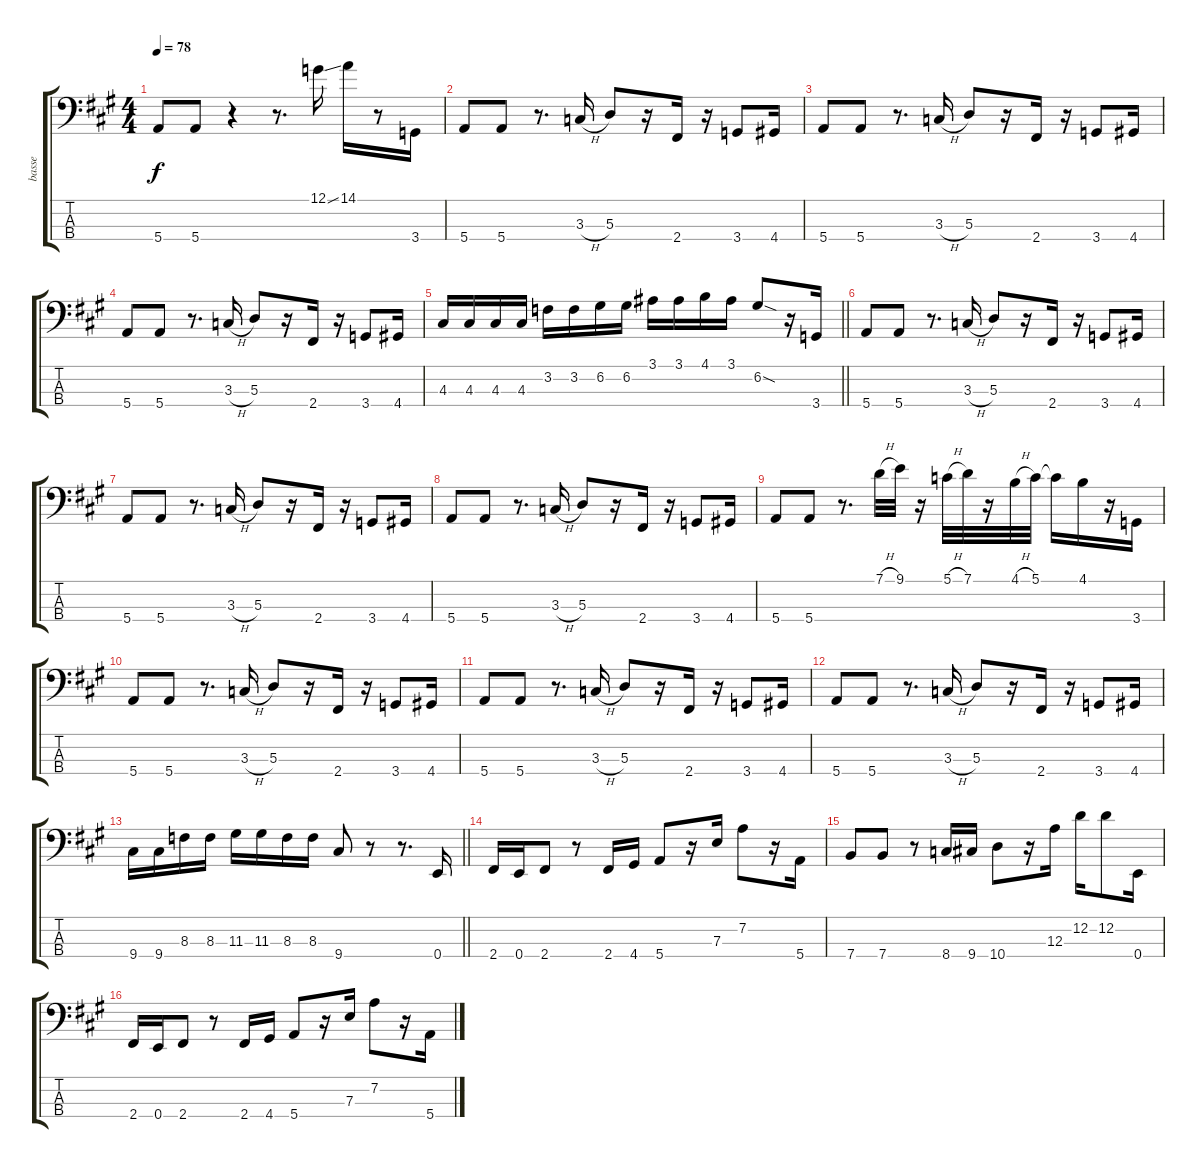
\track ("basse" "basse") {instrument electricbassfinger}
\staff {score tabs}
\tuning (G2 D2 A1 E1) {hide}
\ts (4 4)
\tempo 78
\clef f4
\ks a
5.4.8{dy f} 5.4.8 r.4 r.8{d} 12.1{ss}.16 14.1.16 r.8 3.4.16 |
5.4.8 5.4.8 r.8{d} 3.3{h}.16 5.3.8 r.16 2.4.16 r.16 3.4.8 4.4.16 |
5.4.8 5.4.8 r.8{d} 3.3{h}.16 5.3.8 r.16 2.4.16 r.16 3.4.8 4.4.16 |
5.4.8 5.4.8 r.8{d} 3.3{h}.16 5.3.8 r.16 2.4.16 r.16 3.4.8 4.4.16 |
\barLineRight lightlight
4.3.16 4.3.16 4.3.16 4.3.16 3.2.16 3.2.16 6.2.16 6.2.16 3.1.16 3.1.16 4.1.16 3.1.16 6.2{sod}.8 r.16 3.4.16 |
5.4.8 5.4.8 r.8{d} 3.3{h}.16 5.3.8 r.16 2.4.16 r.16 3.4.8 4.4.16 |
5.4.8 5.4.8 r.8{d} 3.3{h}.16 5.3.8 r.16 2.4.16 r.16 3.4.8 4.4.16 |
5.4.8 5.4.8 r.8{d} 3.3{h}.16 5.3.8 r.16 2.4.16 r.16 3.4.8 4.4.16 |
5.4.8 5.4.8 r.8{d} 7.1{h}.32 9.1.32 r.16 5.1{h}.32 7.1.32 r.16 4.1{h}.32 5.1.32 5.1{t}.16 4.1.16 r.16 3.4.16 |
5.4.8 5.4.8 r.8{d} 3.3{h}.16 5.3.8 r.16 2.4.16 r.16 3.4.8 4.4.16 |
5.4.8 5.4.8 r.8{d} 3.3{h}.16 5.3.8 r.16 2.4.16 r.16 3.4.8 4.4.16 |
5.4.8 5.4.8 r.8{d} 3.3{h}.16 5.3.8 r.16 2.4.16 r.16 3.4.8 4.4.16 |
\barLineRight lightlight
9.4.16 9.4.16 8.3.16 8.3.16 11.3.16 11.3.16 8.3.16 8.3.16 9.4.8 r.8 r.8{d} 0.4.16 |
2.4.16 0.4.16 2.4.8 r.8 2.4.16 4.4.16 5.4.8 r.16 7.3.16 7.2.8 r.16 5.4.16 |
7.4.8 7.4.8 r.8 8.4.16 9.4.16 10.4.8 r.16 12.3.16 12.2.16 12.2.8 0.4.16 |
2.4.16 0.4.16 2.4.8 r.8 2.4.16 4.4.16 5.4.8 r.16 7.3.16 7.2.8 r.16 5.4.16
